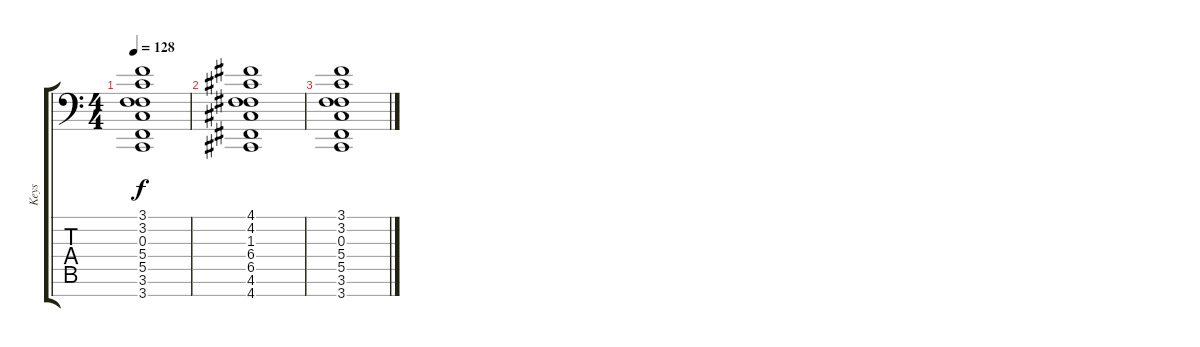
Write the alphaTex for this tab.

\track ("Keys" "Keys") {instrument choiraahs}
\staff {score tabs}
\tuning (D4 A3 F3 C3 G2 D2 A1) {hide}
\ts (4 4)
\tempo 128
\clef f4
\ks c
(3.1 3.2 0.3 5.4 5.5 3.6 3.7).1{dy f} |
(4.1 4.2 1.3 6.4 6.5 4.6 4.7).1 |
(3.1 3.2 0.3 5.4 5.5 3.6 3.7).1
